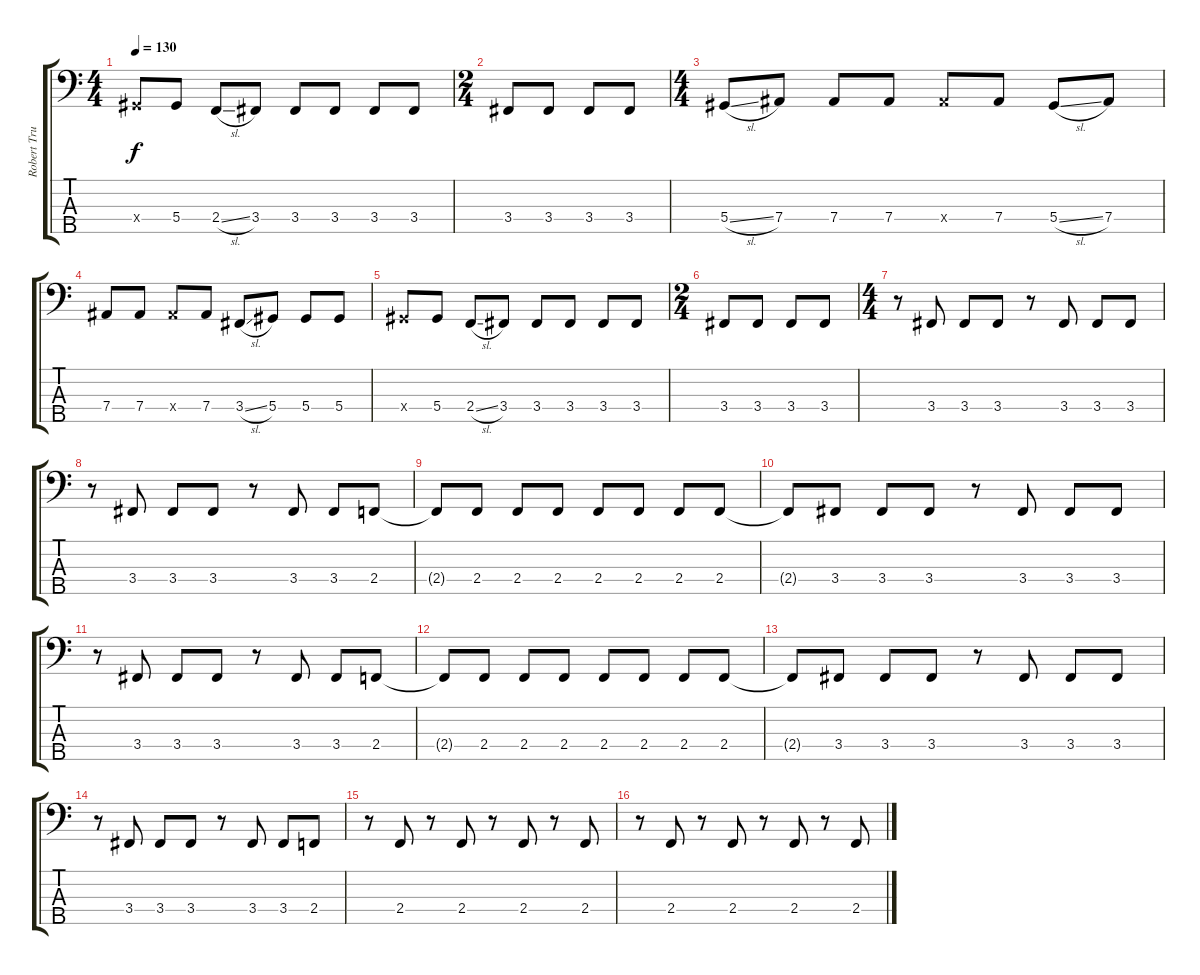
\track ("Robert Trujillo" "Robert Tru") {instrument electricbassfinger}
\staff {score tabs}
\tuning (Gb2 Db2 Ab1 Eb1 Bb0) {hide}
\ts (4 4)
\tempo 130
\clef f4
\ks c
5.4{x}.8{dy f} 5.4.8 2.4{sl}.8 3.4.8 3.4.8 3.4.8 3.4.8 3.4.8 |
\ts (2 4)
3.4.8 3.4.8 3.4.8 3.4.8 |
\ts (4 4)
5.4{sl}.8 7.4.8 7.4.8 7.4.8 7.4{x}.8 7.4.8 5.4{sl}.8 7.4.8 |
7.4.8 7.4.8 7.4{x}.8 7.4.8 3.4{sl}.8 5.4.8 5.4.8 5.4.8 |
5.4{x}.8 5.4.8 2.4{sl}.8 3.4.8 3.4.8 3.4.8 3.4.8 3.4.8 |
\ts (2 4)
3.4.8 3.4.8 3.4.8 3.4.8 |
\ts (4 4)
r.8 3.4.8 3.4.8 3.4.8 r.8 3.4.8 3.4.8 3.4.8 |
r.8 3.4.8 3.4.8 3.4.8 r.8 3.4.8 3.4.8 2.4.8 |
2.4{t}.8 2.4.8 2.4.8 2.4.8 2.4.8 2.4.8 2.4.8 2.4.8 |
2.4{t}.8 3.4.8 3.4.8 3.4.8 r.8 3.4.8 3.4.8 3.4.8 |
r.8 3.4.8 3.4.8 3.4.8 r.8 3.4.8 3.4.8 2.4.8 |
2.4{t}.8 2.4.8 2.4.8 2.4.8 2.4.8 2.4.8 2.4.8 2.4.8 |
2.4{t}.8 3.4.8 3.4.8 3.4.8 r.8 3.4.8 3.4.8 3.4.8 |
r.8 3.4.8 3.4.8 3.4.8 r.8 3.4.8 3.4.8 2.4.8 |
r.8 2.4.8 r.8 2.4.8 r.8 2.4.8 r.8 2.4.8 |
r.8 2.4.8 r.8 2.4.8 r.8 2.4.8 r.8 2.4.8
